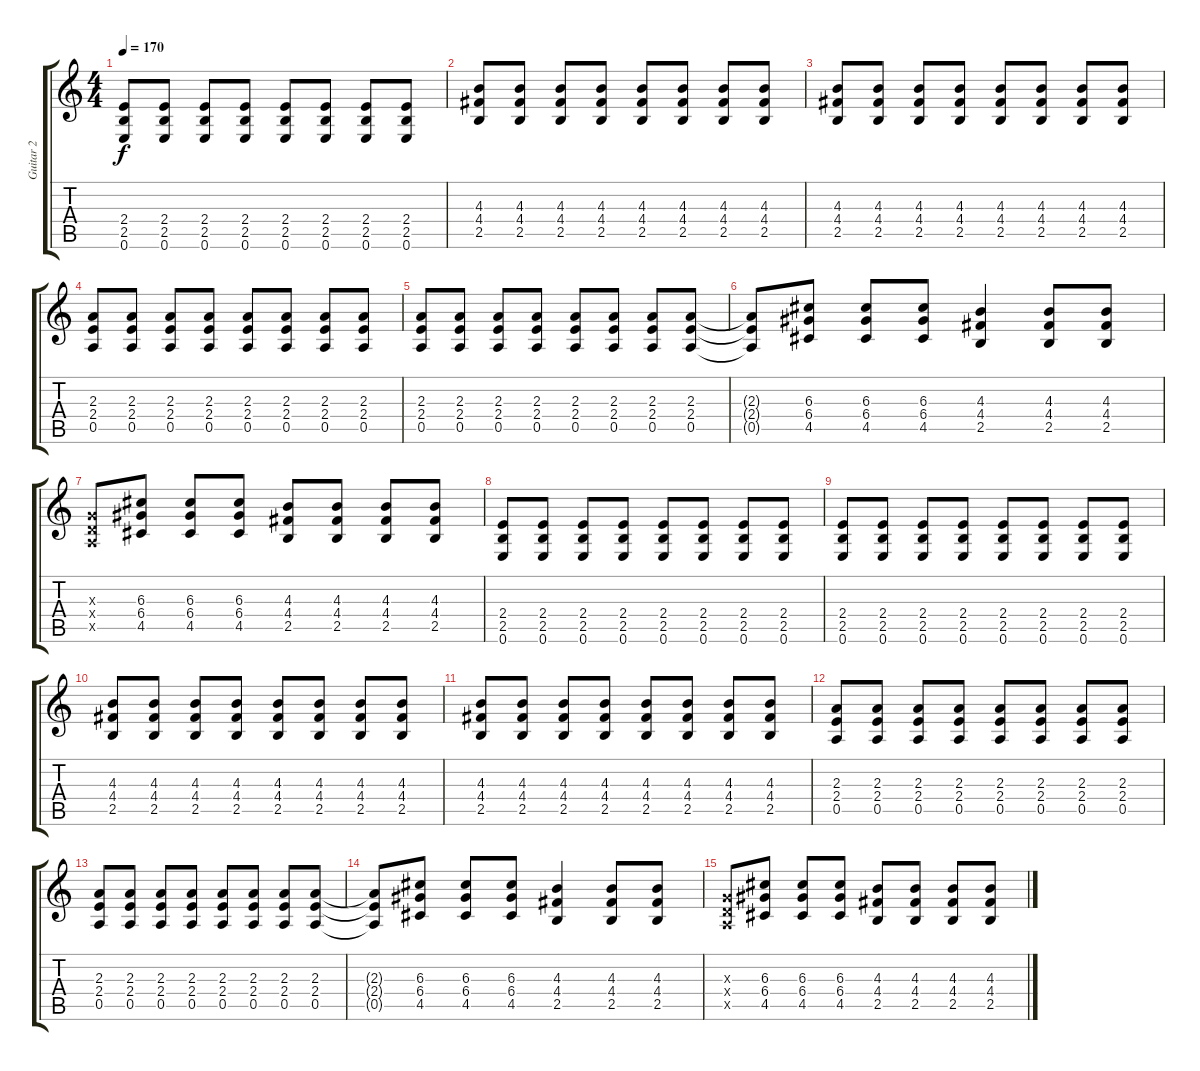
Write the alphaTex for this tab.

\track ("Guitar 2" "Guitar 2") {instrument electricguitarclean}
\staff {score tabs}
\tuning (E4 B3 G3 D3 A2 E2) {hide}
\ts (4 4)
\tempo 170
\clef g2
\ks c
(2.4 2.5 0.6).8{dy f} (2.4 2.5 0.6).8 (2.4 2.5 0.6).8 (2.4 2.5 0.6).8 (2.4 2.5 0.6).8 (2.4 2.5 0.6).8 (2.4 2.5 0.6).8 (2.4 2.5 0.6).8 |
(4.3 4.4 2.5).8 (4.3 4.4 2.5).8 (4.3 4.4 2.5).8 (4.3 4.4 2.5).8 (4.3 4.4 2.5).8 (4.3 4.4 2.5).8 (4.3 4.4 2.5).8 (4.3 4.4 2.5).8 |
(4.3 4.4 2.5).8 (4.3 4.4 2.5).8 (4.3 4.4 2.5).8 (4.3 4.4 2.5).8 (4.3 4.4 2.5).8 (4.3 4.4 2.5).8 (4.3 4.4 2.5).8 (4.3 4.4 2.5).8 |
(2.3 2.4 0.5).8 (2.3 2.4 0.5).8 (2.3 2.4 0.5).8 (2.3 2.4 0.5).8 (2.3 2.4 0.5).8 (2.3 2.4 0.5).8 (2.3 2.4 0.5).8 (2.3 2.4 0.5).8 |
(2.3 2.4 0.5).8 (2.3 2.4 0.5).8 (2.3 2.4 0.5).8 (2.3 2.4 0.5).8 (2.3 2.4 0.5).8 (2.3 2.4 0.5).8 (2.3 2.4 0.5).8 (2.3 2.4 0.5).8 |
(2.3{t} 2.4{t} 0.5{t}).8 (6.3 6.4 4.5).8 (6.3 6.4 4.5).8 (6.3 6.4 4.5).8 (4.3 4.4 2.5).4 (4.3 4.4 2.5).8 (4.3 4.4 2.5).8 |
(0.3{x} 0.4{x} 0.5{x}).8 (6.3 6.4 4.5).8 (6.3 6.4 4.5).8 (6.3 6.4 4.5).8 (4.3 4.4 2.5).8 (4.3 4.4 2.5).8 (4.3 4.4 2.5).8 (4.3 4.4 2.5).8 |
(2.4 2.5 0.6).8 (2.4 2.5 0.6).8 (2.4 2.5 0.6).8 (2.4 2.5 0.6).8 (2.4 2.5 0.6).8 (2.4 2.5 0.6).8 (2.4 2.5 0.6).8 (2.4 2.5 0.6).8 |
(2.4 2.5 0.6).8 (2.4 2.5 0.6).8 (2.4 2.5 0.6).8 (2.4 2.5 0.6).8 (2.4 2.5 0.6).8 (2.4 2.5 0.6).8 (2.4 2.5 0.6).8 (2.4 2.5 0.6).8 |
(4.3 4.4 2.5).8 (4.3 4.4 2.5).8 (4.3 4.4 2.5).8 (4.3 4.4 2.5).8 (4.3 4.4 2.5).8 (4.3 4.4 2.5).8 (4.3 4.4 2.5).8 (4.3 4.4 2.5).8 |
(4.3 4.4 2.5).8 (4.3 4.4 2.5).8 (4.3 4.4 2.5).8 (4.3 4.4 2.5).8 (4.3 4.4 2.5).8 (4.3 4.4 2.5).8 (4.3 4.4 2.5).8 (4.3 4.4 2.5).8 |
(2.3 2.4 0.5).8 (2.3 2.4 0.5).8 (2.3 2.4 0.5).8 (2.3 2.4 0.5).8 (2.3 2.4 0.5).8 (2.3 2.4 0.5).8 (2.3 2.4 0.5).8 (2.3 2.4 0.5).8 |
(2.3 2.4 0.5).8 (2.3 2.4 0.5).8 (2.3 2.4 0.5).8 (2.3 2.4 0.5).8 (2.3 2.4 0.5).8 (2.3 2.4 0.5).8 (2.3 2.4 0.5).8 (2.3 2.4 0.5).8 |
(2.3{t} 2.4{t} 0.5{t}).8 (6.3 6.4 4.5).8 (6.3 6.4 4.5).8 (6.3 6.4 4.5).8 (4.3 4.4 2.5).4 (4.3 4.4 2.5).8 (4.3 4.4 2.5).8 |
(0.3{x} 0.4{x} 0.5{x}).8 (6.3 6.4 4.5).8 (6.3 6.4 4.5).8 (6.3 6.4 4.5).8 (4.3 4.4 2.5).8 (4.3 4.4 2.5).8 (4.3 4.4 2.5).8 (4.3 4.4 2.5).8
